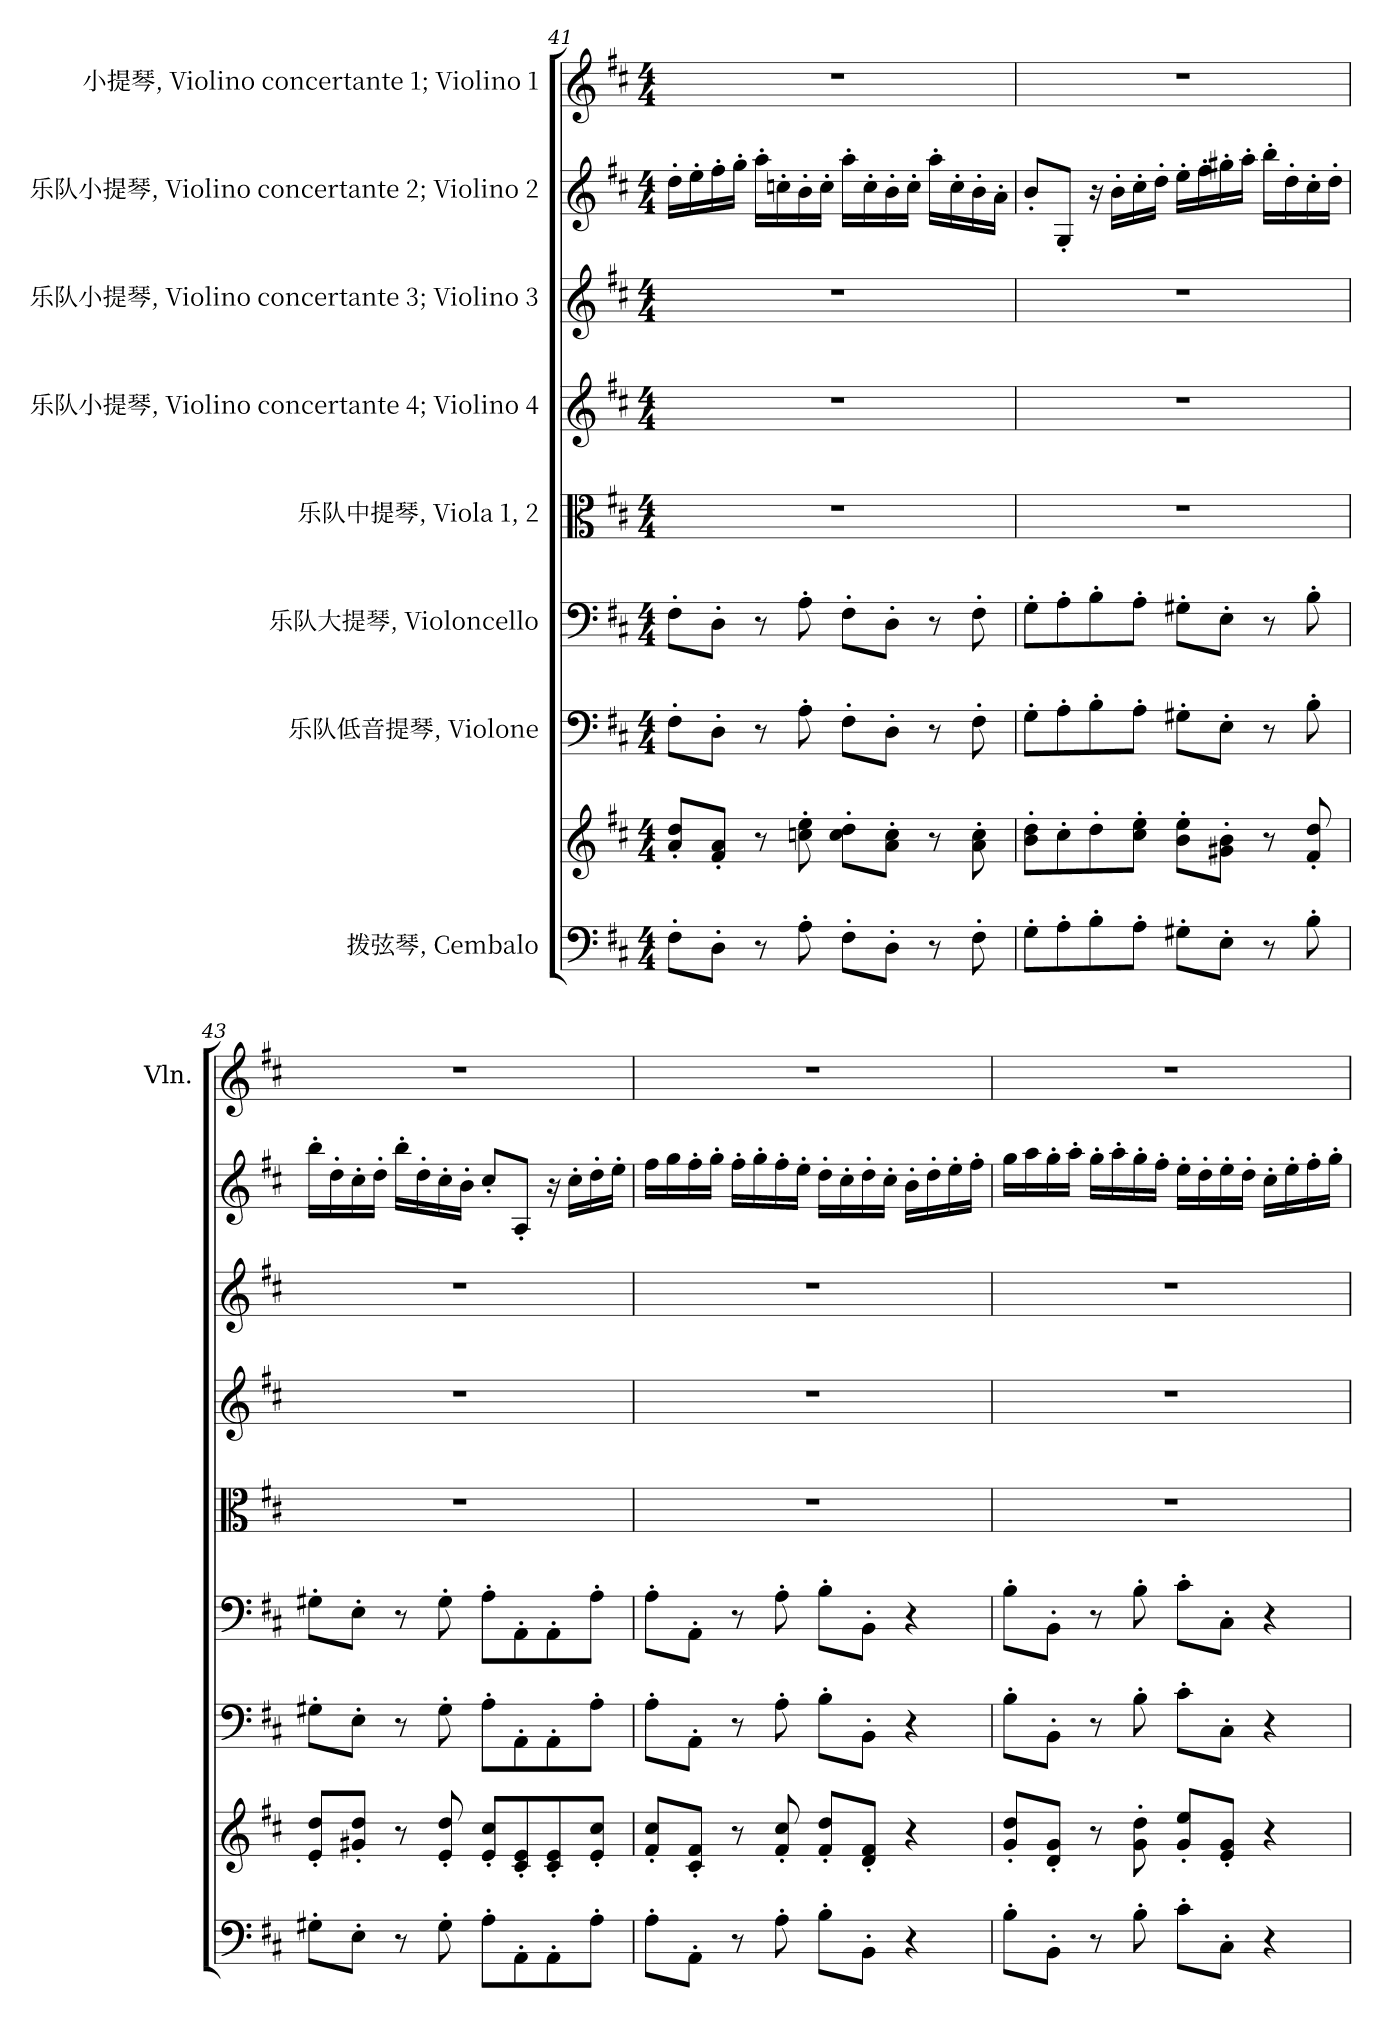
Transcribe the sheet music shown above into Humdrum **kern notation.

**kern	**kern	**kern	**kern	**kern	**kern	**kern	**kern	**kern
*part8	*part8	*part7	*part6	*part5	*part4	*part3	*part2	*part1
*staff9	*staff8	*staff7	*staff6	*staff5	*staff4	*staff3	*staff2	*staff1
*I"拨弦琴, Cembalo	*	*I"乐队低音提琴, Violone	*I"乐队大提琴, Violoncello	*I"乐队中提琴, Viola 1, 2	*I"乐队小提琴, Violino concertante 4; Violino 4	*I"乐队小提琴, Violino concertante 3; Violino 3	*I"乐队小提琴, Violino concertante 2; Violino 2	*I"小提琴, Violino concertante 1; Violino 1
*	*	*	*	*	*	*	*	*I'Vln.
!!LO:PB:g=z
*clefF4	*clefG2	*clefF4	*clefF4	*clefC3	*clefG2	*clefG2	*clefG2	*clefG2
*	*	*ITrd7c12	*	*	*	*	*	*
*k[f#c#]	*k[f#c#]	*k[f#c#]	*k[f#c#]	*k[f#c#]	*k[f#c#]	*k[f#c#]	*k[f#c#]	*k[f#c#]
*M4/4	*M4/4	*M4/4	*M4/4	*M4/4	*M4/4	*M4/4	*M4/4	*M4/4
=41	=41	=41	=41	=41	=41	=41	=41	=41
8F#'\L	8a/' 8dd/'L	8FF#'\L	8F#'\L	1r	1r	1r	16dd'\LL	1r
.	.	.	.	.	.	.	16ee'\	.
8D'\J	8f#/' 8a/'J	8DD'\J	8D'\J	.	.	.	16ff#'\	.
.	.	.	.	.	.	.	16gg'\JJ	.
8r	8r	8r	8r	.	.	.	16aa'\LL	.
.	.	.	.	.	.	.	16ccn'\	.
8A'\	8ccn\' 8ee\'	8AA'\	8A'\	.	.	.	16b'\	.
.	.	.	.	.	.	.	16cc'\JJ	.
8F#'\L	8cc\' 8dd\'L	8FF#'\L	8F#'\L	.	.	.	16aa'\LL	.
.	.	.	.	.	.	.	16cc'\	.
8D'\J	8a\' 8cc\'J	8DD'\J	8D'\J	.	.	.	16b'\	.
.	.	.	.	.	.	.	16cc'\JJ	.
8r	8r	8r	8r	.	.	.	16aa'\LL	.
.	.	.	.	.	.	.	16cc'\	.
8F#'\	8a\' 8cc\'	8FF#'\	8F#'\	.	.	.	16b'\	.
.	.	.	.	.	.	.	16a'\JJ	.
=42	=42	=42	=42	=42	=42	=42	=42	=42
8G'\L	8b\' 8dd\'L	8GG'\L	8G'\L	1r	1r	1r	8b'/L	1r
8A'\	8cc#'\	8AA'\	8A'\	.	.	.	8G'/J	.
8B'\	8dd'\	8BB'\	8B'\	.	.	.	16r	.
.	.	.	.	.	.	.	16b'\LL	.
8A'\J	8cc#\' 8ee\'J	8AA'\J	8A'\J	.	.	.	16cc#'\	.
.	.	.	.	.	.	.	16dd'\JJ	.
8G#X'\L	8b\' 8ee\'L	8GG#X'\L	8G#X'\L	.	.	.	16ee'\LL	.
.	.	.	.	.	.	.	16ff#'\	.
8E'\J	8g#X\' 8b\'J	8EE'\J	8E'\J	.	.	.	16gg#X'\	.
.	.	.	.	.	.	.	16aa'\JJ	.
8r	8r	8r	8r	.	.	.	16bb'\LL	.
.	.	.	.	.	.	.	16dd'\	.
8B'\	8f#/' 8dd/'	8BB'\	8B'\	.	.	.	16cc#'\	.
.	.	.	.	.	.	.	16dd'\JJ	.
!!LO:PB:g=z
=43	=43	=43	=43	=43	=43	=43	=43	=43
8G#X'\L	8e/' 8dd/'L	8GG#X'\L	8G#X'\L	1r	1r	1r	16bb'\LL	1r
.	.	.	.	.	.	.	16dd'\	.
8E'\J	8g#X/' 8dd/'J	8EE'\J	8E'\J	.	.	.	16cc#'\	.
.	.	.	.	.	.	.	16dd'\JJ	.
8r	8r	8r	8r	.	.	.	16bb'\LL	.
.	.	.	.	.	.	.	16dd'\	.
8G#'\	8e/' 8dd/'	8GG#'\	8G#'\	.	.	.	16cc#'\	.
.	.	.	.	.	.	.	16b'\JJ	.
8A'\L	8e/' 8cc#/'L	8AA'\L	8A'\L	.	.	.	8cc#'/L	.
8AA'\	8c#/' 8e/'	8AAA'\	8AA'\	.	.	.	8A'/J	.
8AA'\	8c#/' 8e/'	8AAA'\	8AA'\	.	.	.	16r	.
.	.	.	.	.	.	.	16cc#'\LL	.
8A'\J	8e/' 8cc#/'J	8AA'\J	8A'\J	.	.	.	16dd'\	.
.	.	.	.	.	.	.	16ee'\JJ	.
=44	=44	=44	=44	=44	=44	=44	=44	=44
8A'\L	8f#/' 8cc#/'L	8AA'\L	8A'\L	1r	1r	1r	16ff#\LL	1r
.	.	.	.	.	.	.	16gg\	.
8AA'\J	8c#/' 8f#/'J	8AAA'\J	8AA'\J	.	.	.	16ff#'\	.
.	.	.	.	.	.	.	16gg'\JJ	.
8r	8r	8r	8r	.	.	.	16ff#'\LL	.
.	.	.	.	.	.	.	16gg'\	.
8A'\	8f#/' 8cc#/'	8AA'\	8A'\	.	.	.	16ff#'\	.
.	.	.	.	.	.	.	16ee'\JJ	.
8B'\L	8f#/' 8dd/'L	8BB'\L	8B'\L	.	.	.	16dd'\LL	.
.	.	.	.	.	.	.	16cc#'\	.
8BB'\J	8d/' 8f#/'J	8BBB'\J	8BB'\J	.	.	.	16dd'\	.
.	.	.	.	.	.	.	16cc#'\JJ	.
4r	4r	4r	4r	.	.	.	16b'\LL	.
.	.	.	.	.	.	.	16dd'\	.
.	.	.	.	.	.	.	16ee'\	.
.	.	.	.	.	.	.	16ff#'\JJ	.
!!LO:PB:g=z
=45	=45	=45	=45	=45	=45	=45	=45	=45
8B'\L	8g/' 8dd/'L	8BB'\L	8B'\L	1r	1r	1r	16gg\LL	1r
.	.	.	.	.	.	.	16aa\	.
8BB'\J	8d/' 8g/'J	8BBB'\J	8BB'\J	.	.	.	16gg'\	.
.	.	.	.	.	.	.	16aa'\JJ	.
8r	8r	8r	8r	.	.	.	16gg'\LL	.
.	.	.	.	.	.	.	16aa'\	.
8B'\	8g\' 8dd\'	8BB'\	8B'\	.	.	.	16gg'\	.
.	.	.	.	.	.	.	16ff#'\JJ	.
8c#'\L	8g/' 8ee/'L	8C#'\L	8c#'\L	.	.	.	16ee'\LL	.
.	.	.	.	.	.	.	16dd'\	.
8C#'\J	8e/' 8g/'J	8CC#'\J	8C#'\J	.	.	.	16ee'\	.
.	.	.	.	.	.	.	16dd'\JJ	.
4r	4r	4r	4r	.	.	.	16cc#'\LL	.
.	.	.	.	.	.	.	16ee'\	.
.	.	.	.	.	.	.	16ff#'\	.
.	.	.	.	.	.	.	16gg'\JJ	.
=	=	=	=	=	=	=	=	=
*-	*-	*-	*-	*-	*-	*-	*-	*-
